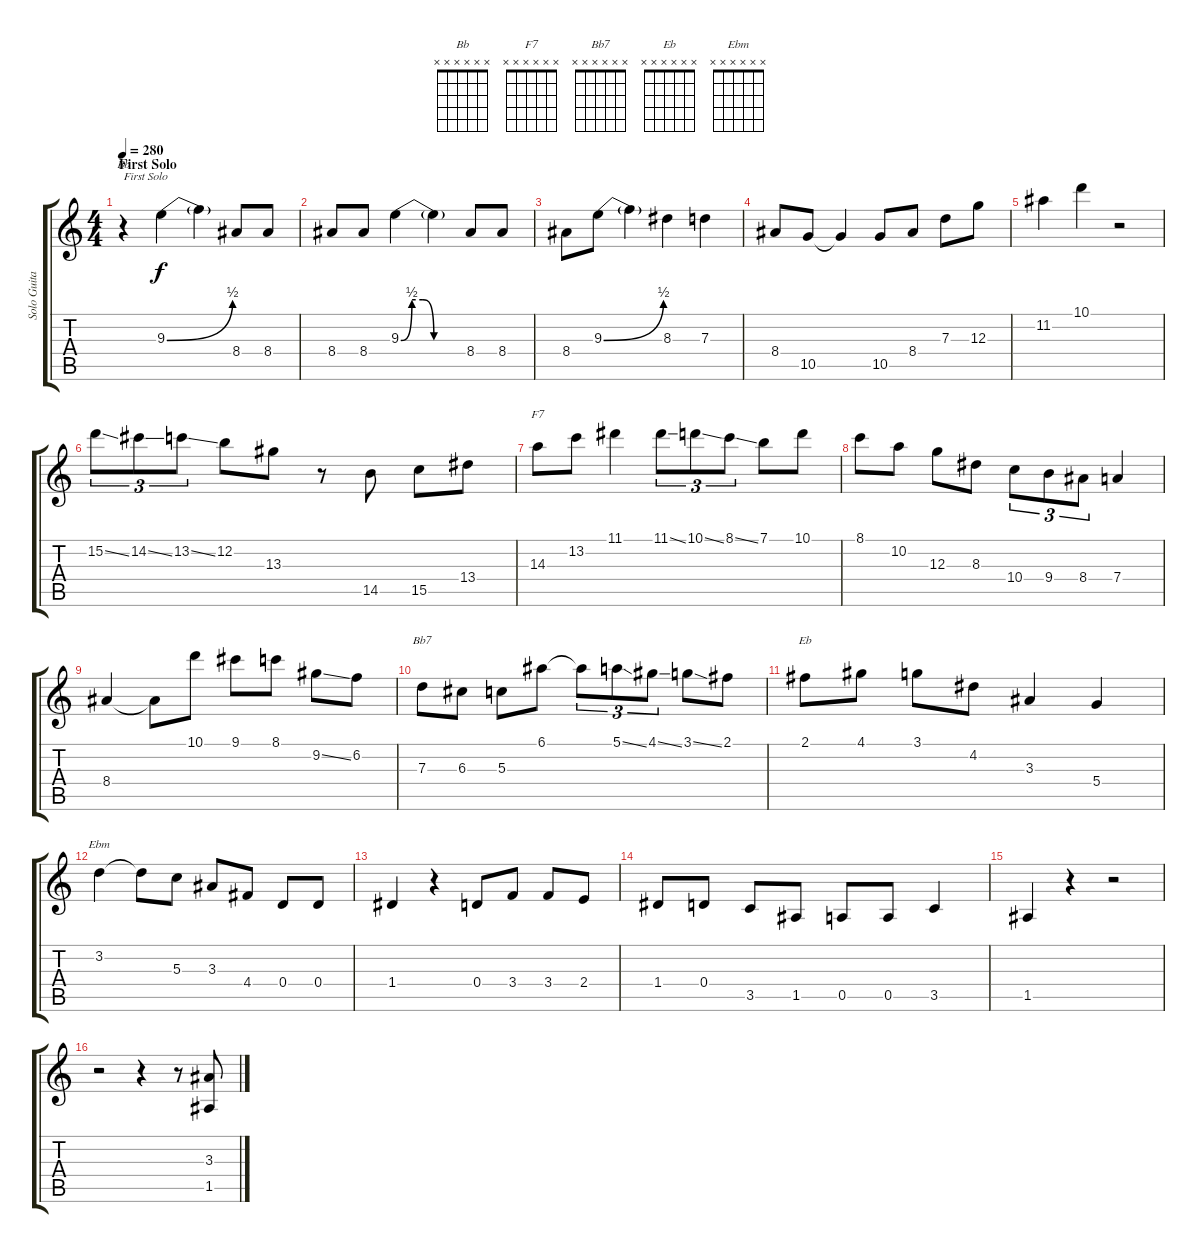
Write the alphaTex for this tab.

\track ("Solo Guitar" "Solo Guita") {instrument acousticguitarsteel}
\staff {score tabs}
\tuning (E4 B3 G3 D3 A2 E2) {hide}
\chord ("Bb" x x x x x x)
\chord ("F7" x x x x x x)
\chord ("Bb7" x x x x x x)
\chord ("Eb" x x x x x x)
\chord ("Ebm" x x x x x x)
\ts (4 4)
\section ("" "First Solo")
\tempo 280
\clef g2
\ks c
r.4{ch "Bb" txt "First Solo" dy f instrument acousticguitarsteel} 9.3{be (bend 0 0 60 2)}.4 9.3{t}.4 8.4.8 8.4.8 |
8.4.8 8.4.8 9.3{be (custom 0 0 10 2 20 2 30 0 60 0)}.4 9.3{t}.4 8.4.8 8.4.8 |
8.4.8 9.3{be (bend 0 0 60 2)}.8 9.3{t}.4 8.3.4 7.3.4 |
8.4.8 10.5.8 10.5{t}.4 10.5.8 8.4.8 7.3.8 12.3.8 |
11.2.4 10.1.4 r.2 |
15.2{ss}.8{tu (3 2)} 14.2{ss}.8{tu (3 2)} 13.2{ss}.8{tu (3 2)} 12.2.8 13.3.8 r.8 14.5.8 15.5.8 13.4.8 |
14.3.8{ch "F7"} 13.2.8 11.1.4 11.1{ss}.8{tu (3 2)} 10.1{ss}.8{tu (3 2)} 8.1{ss}.8{tu (3 2)} 7.1.8 10.1.8 |
8.1.8 10.2.8 12.3.8 8.3.8 10.4.8{tu (3 2)} 9.4.8{tu (3 2)} 8.4.8{tu (3 2)} 7.4.4 |
8.4.4 8.4{t}.8 10.1.8 9.1.8 8.1.8 9.2{ss}.8 6.2.8 |
7.3.8{ch "Bb7"} 6.3.8 5.3.8 6.1.8 6.1{t}.8{tu (3 2)} 5.1{ss}.8{tu (3 2)} 4.1{ss}.8{tu (3 2)} 3.1{ss}.8 2.1.8 |
2.1.8{ch "Eb"} 4.1.8 3.1.8 4.2.8 3.3.4 5.4.4 |
3.2.4{ch "Ebm"} 3.2{t}.8 5.3.8 3.3.8 4.4.8 0.4.8 0.4.8 |
1.4.4 r.4 0.4.8 3.4.8 3.4.8 2.4.8 |
1.4.8 0.4.8 3.5.8 1.5.8 0.5.8 0.5.8 3.5.4 |
1.5.4 r.4 r.2 |
r.2 r.4 r.8 (3.3 1.5).8
